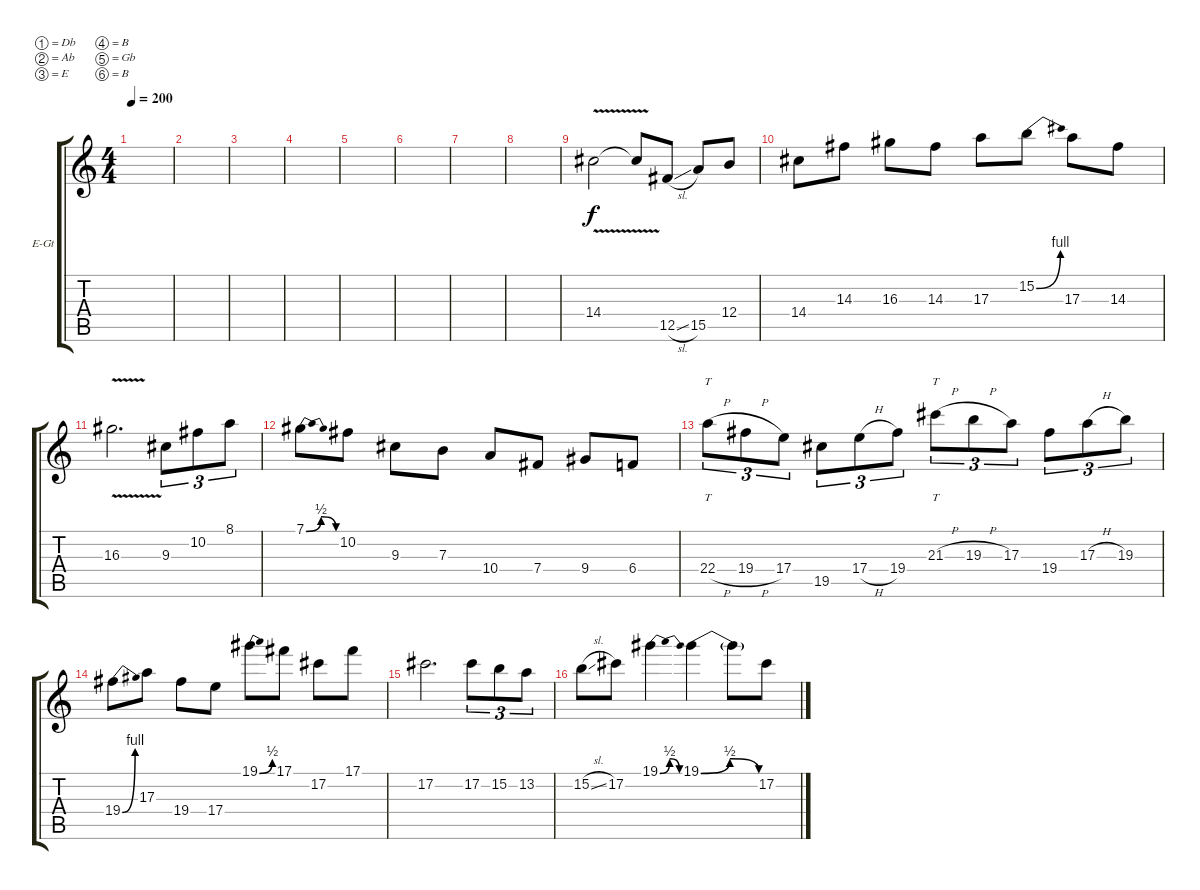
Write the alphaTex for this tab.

\bracketExtendMode groupsimilarinstruments
\firstSystemTrackNameOrientation horizontal
\otherSystemsTrackNameOrientation horizontal
\track ("Solo" "E-Gt") {instrument distortionguitar}
\staff {score tabs}
\tuning (Db4 Ab3 E3 B2 Gb2 B1)
\ts (4 4)
\tempo 200
\clef g2
\scale
0.333333
\ks c
|
\scale
0.333333 |
\scale
0.333333 |
\scale
0.333333 |
\scale
0.333333 |
\scale
0.333333 |
\scale
0.333333 |
\scale
0.333333 |
\scale
0.333333 14.4{v}.2 14.4{t}.8 12.5{sl}.8 15.5.8 12.4.8 |
\scale
0.333333 14.4.8 14.3.8 16.3.8 14.3.8 17.3.8 15.2{be (bend 0 0 15 4)}.8 17.3.8 14.3.8 |
\scale
0.333333 16.3{v}.2{d} 9.3.8{tu (3 2)} 10.2.8{tu (3 2)} 8.1.8{tu (3 2)} |
\scale
0.333333 7.1{be (bendrelease 0 0 10.2 2 20.4 2 30 0)}.8 10.2.8 9.3.8 7.3.8 10.4.8 7.4.8 9.4.8 6.4.8 |
\scale
0.333333 22.4{h}.8{tt tu (3 2)} 19.4{h}.8{tu (3 2)} 17.4.8{tu (3 2)} 19.5.8{tu (3 2)} 17.4{h}.8{tu (3 2)} 19.4.8{tu (3 2)} 21.3{h}.8{tt tu (3 2)} 19.3{h}.8{tu (3 2)} 17.3.8{tu (3 2)} 19.4.8{tu (3 2)} 17.3{h}.8{tu (3 2)} 19.3.8{tu (3 2)} |
\scale
0.333333 19.4{be (bend 0 0 15 4)}.8 17.3.8 19.4.8 17.4.8 19.1{be (bend 0 0 15.6 2)}.8 17.1.8 17.2.8 17.1.8 |
\scale
0.333333 17.2.2{d} 17.2.8{tu (3 2)} 15.2.8{tu (3 2)} 13.2.8{tu (3 2)} |
\scale
0.333333 15.2{sl}.8 17.2.8 19.1{be (bendrelease 20.4 0 44.4 2 44.4 2 59.4 0)}.4 19.1{be (bendrelease 11.4 0 16.8 2 21 2 30 0)}.4 19.1{t}.8 17.2.8
